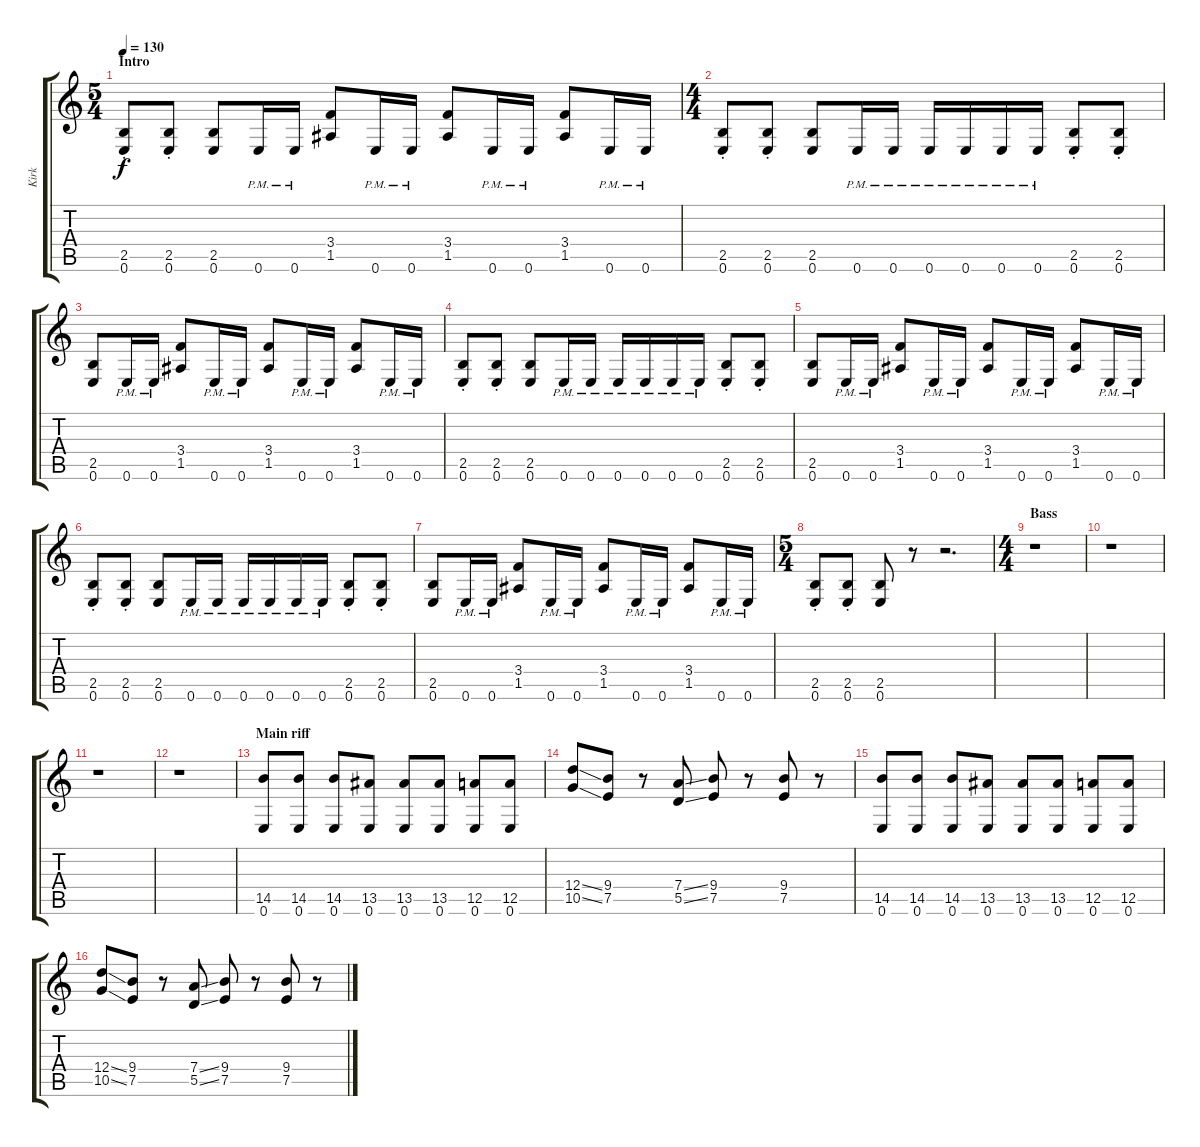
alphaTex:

\track ("Kirk" "Kirk") {instrument overdrivenguitar}
\staff {score tabs}
\tuning (E4 B3 G3 D3 A2 E2) {hide}
\ts (5 4)
\section ("" "Intro")
\tempo 130
\clef g2
\ks c
(2.5{st} 0.6{st}).8{dy f instrument overdrivenguitar} (2.5{st} 0.6{st}).8 (2.5 0.6).8 0.6{pm}.16 0.6{pm}.16 (3.4 1.5).8 0.6{pm}.16 0.6{pm}.16 (3.4 1.5).8 0.6{pm}.16 0.6{pm}.16 (3.4 1.5).8 0.6{pm}.16 0.6{pm}.16 |
\ts (4 4)
(2.5{st} 0.6{st}).8 (2.5{st} 0.6{st}).8 (2.5 0.6).8 0.6{pm}.16 0.6{pm}.16 0.6{pm}.16 0.6{pm}.16 0.6{pm}.16 0.6{pm}.16 (2.5{st} 0.6{st}).8 (2.5{st} 0.6{st}).8 |
(2.5 0.6).8 0.6{pm}.16 0.6{pm}.16 (3.4 1.5).8 0.6{pm}.16 0.6{pm}.16 (3.4 1.5).8 0.6{pm}.16 0.6{pm}.16 (3.4 1.5).8 0.6{pm}.16 0.6{pm}.16 |
(2.5{st} 0.6{st}).8 (2.5{st} 0.6{st}).8 (2.5 0.6).8 0.6{pm}.16 0.6{pm}.16 0.6{pm}.16 0.6{pm}.16 0.6{pm}.16 0.6{pm}.16 (2.5{st} 0.6{st}).8 (2.5{st} 0.6{st}).8 |
(2.5 0.6).8 0.6{pm}.16 0.6{pm}.16 (3.4 1.5).8 0.6{pm}.16 0.6{pm}.16 (3.4 1.5).8 0.6{pm}.16 0.6{pm}.16 (3.4 1.5).8 0.6{pm}.16 0.6{pm}.16 |
(2.5{st} 0.6{st}).8 (2.5{st} 0.6{st}).8 (2.5 0.6).8 0.6{pm}.16 0.6{pm}.16 0.6{pm}.16 0.6{pm}.16 0.6{pm}.16 0.6{pm}.16 (2.5{st} 0.6{st}).8 (2.5{st} 0.6{st}).8 |
(2.5 0.6).8 0.6{pm}.16 0.6{pm}.16 (3.4 1.5).8 0.6{pm}.16 0.6{pm}.16 (3.4 1.5).8 0.6{pm}.16 0.6{pm}.16 (3.4 1.5).8 0.6{pm}.16 0.6{pm}.16 |
\ts (5 4)
(2.5{st} 0.6{st}).8 (2.5{st} 0.6{st}).8 (2.5 0.6).8 r.8 r.2{d} |
\ts (4 4)
\section ("" "Bass")
r.1 |
r.1 |
r.1 |
r.1 |
\section ("" "Main riff")
(14.5 0.6).8 (14.5 0.6).8 (14.5 0.6).8 (13.5 0.6).8 (13.5 0.6).8 (13.5 0.6).8 (12.5 0.6).8 (12.5 0.6).8 |
(12.4{ss} 10.5{ss}).8 (9.4 7.5).8 r.8 (7.4{ss} 5.5{ss}).8 (9.4 7.5).8 r.8 (9.4 7.5).8 r.8 |
(14.5 0.6).8 (14.5 0.6).8 (14.5 0.6).8 (13.5 0.6).8 (13.5 0.6).8 (13.5 0.6).8 (12.5 0.6).8 (12.5 0.6).8 |
(12.4{ss} 10.5{ss}).8 (9.4 7.5).8 r.8 (7.4{ss} 5.5{ss}).8 (9.4 7.5).8 r.8 (9.4 7.5).8 r.8
